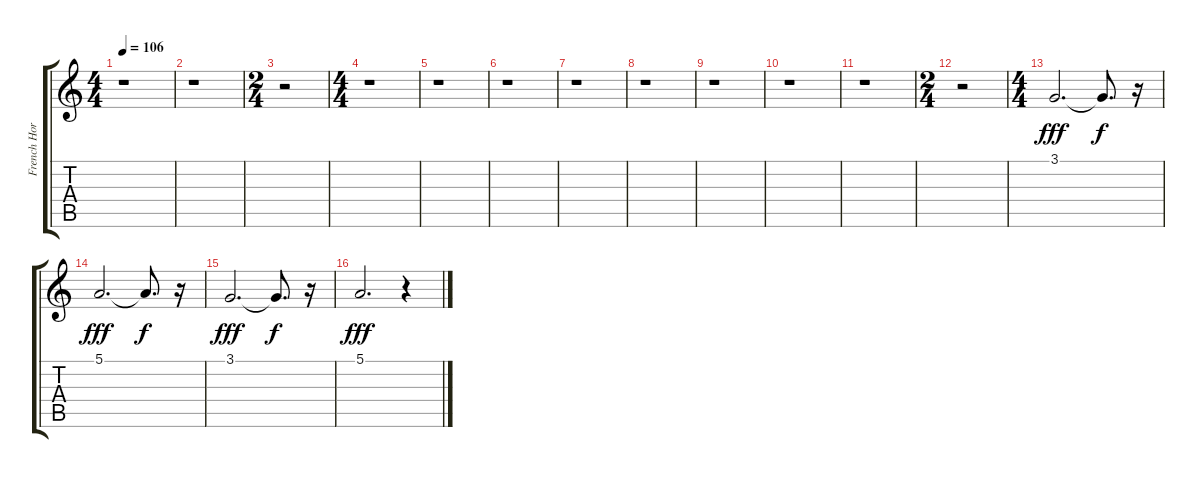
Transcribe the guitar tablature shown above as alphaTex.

\track ("French Horn" "French Hor") {instrument frenchhorn}
\staff {score tabs}
\tuning (E4 B3 G3 D3 A2 E2) {hide}
\ts (4 4)
\tempo 106
\clef g2
\ks c
r.1{dy fff} |
r.1 |
\ts (2 4)
r.2 |
\ts (4 4)
r.1 |
r.1 |
r.1 |
r.1 |
r.1 |
r.1 |
r.1 |
r.1 |
\ts (2 4)
r.2 |
\ts (4 4)
3.1.2{d} 3.1{t}.8{d dy f} r.16 |
5.1.2{d dy fff} 5.1{t}.8{d dy f} r.16 |
3.1.2{d dy fff} 3.1{t}.8{d dy f} r.16 |
5.1.2{d dy fff} r.4
